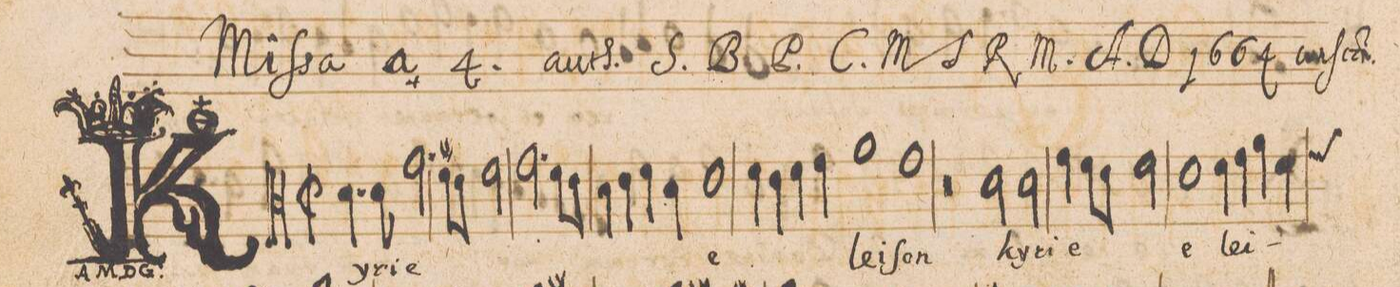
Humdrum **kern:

**kern	**text
*I"[Altus]	*
*clefC3	*
*k[]	*
*met(C|)	*
*M2/1	*
4.d\	Ky-
8d\	-ri-
2.g\	-e
8f#X\L	.
8e\J	.
2f#\	.
=2	=2
2.g\	.
8f\L	.
8e\J	.
4d\	.
4e\	.
4f\	.
4d\	.
=3-	=3-
1e	e-
4f\	.
4e\	.
4f\	.
4g\	.
=4-	=4-
1a	-lei-
1g	-ſon
=5	=5
0r	.
=6-	=6-
2d\	ky-
2d\	-ri-
4g\	-e
8f\L	.
8e\J	.
2f\	.
=7	=7
1e	e-
4f\	-lei-
4g\	.
4a\	.
*custos:g	*
4f\	.
=8	=8
*-	*-
